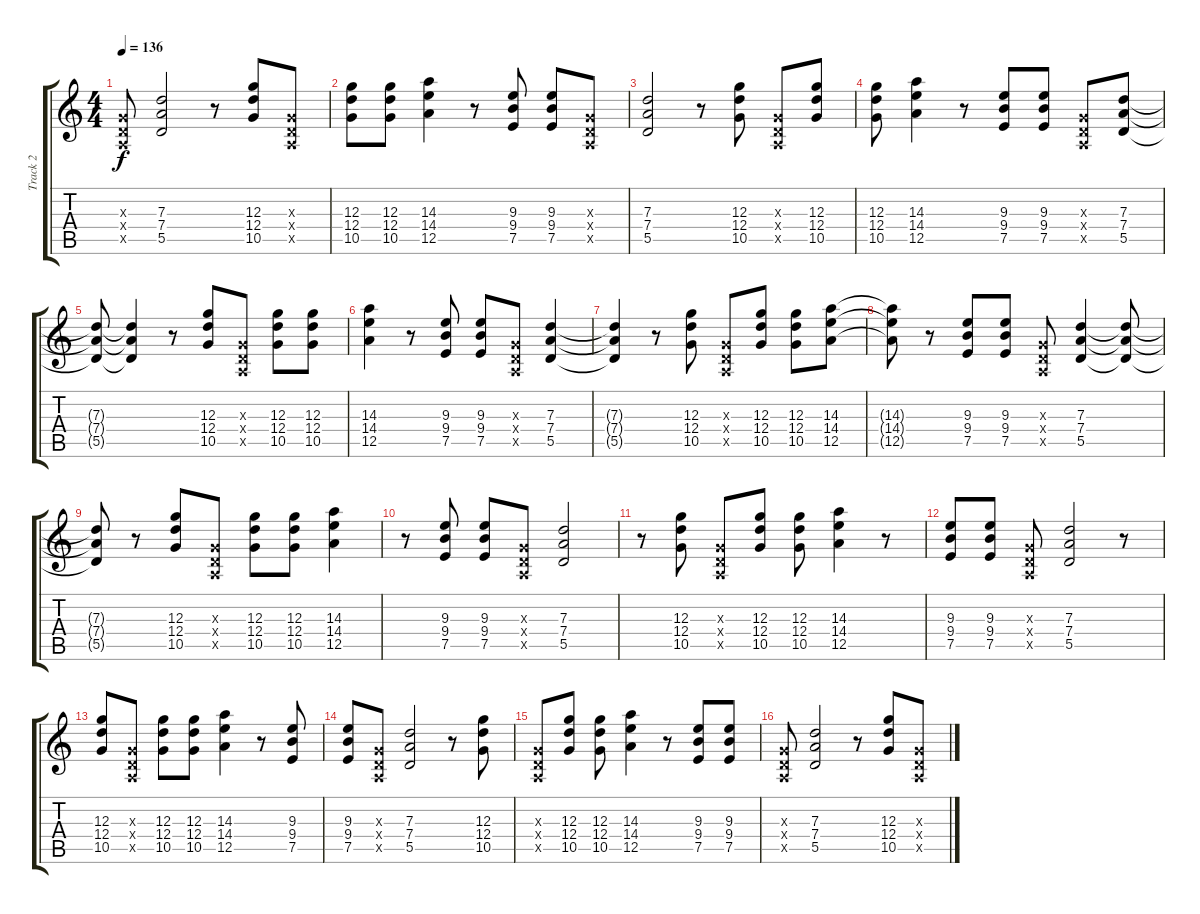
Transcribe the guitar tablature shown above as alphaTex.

\track ("Track 2" "Track 2") {instrument distortionguitar}
\staff {score tabs}
\tuning (E4 B3 G3 D3 A2 E2) {hide}
\ts (4 4)
\tempo 136
\clef g2
\ks c
(0.3{x} 0.4{x} 0.5{x}).8{dy f} (7.3 7.4 5.5).2 r.8 (12.3 12.4 10.5).8 (0.3{x} 0.4{x} 0.5{x}).8 |
(12.3 12.4 10.5).8 (12.3 12.4 10.5).8 (14.3 14.4 12.5).4 r.8 (9.3 9.4 7.5).8 (9.3 9.4 7.5).8 (0.3{x} 0.4{x} 0.5{x}).8 |
(7.3 7.4 5.5).2 r.8 (12.3 12.4 10.5).8 (0.3{x} 0.4{x} 0.5{x}).8 (12.3 12.4 10.5).8 |
(12.3 12.4 10.5).8 (14.3 14.4 12.5).4 r.8 (9.3 9.4 7.5).8 (9.3 9.4 7.5).8 (0.3{x} 0.4{x} 0.5{x}).8 (7.3 7.4 5.5).8 |
(7.3{t} 7.4{t} 5.5{t}).8 (7.3{t} 7.4{t} 5.5{t}).4 r.8 (12.3 12.4 10.5).8 (0.3{x} 0.4{x} 0.5{x}).8 (12.3 12.4 10.5).8 (12.3 12.4 10.5).8 |
(14.3 14.4 12.5).4 r.8 (9.3 9.4 7.5).8 (9.3 9.4 7.5).8 (0.3{x} 0.4{x} 0.5{x}).8 (7.3 7.4 5.5).4 |
(7.3{t} 7.4{t} 5.5{t}).4 r.8 (12.3 12.4 10.5).8 (0.3{x} 0.4{x} 0.5{x}).8 (12.3 12.4 10.5).8 (12.3 12.4 10.5).8 (14.3 14.4 12.5).8 |
(14.3{t} 14.4{t} 12.5{t}).8 r.8 (9.3 9.4 7.5).8 (9.3 9.4 7.5).8 (0.3{x} 0.4{x} 0.5{x}).8 (7.3 7.4 5.5).4 (7.3{t} 7.4{t} 5.5{t}).8 |
(7.3{t} 7.4{t} 5.5{t}).8 r.8 (12.3 12.4 10.5).8 (0.3{x} 0.4{x} 0.5{x}).8 (12.3 12.4 10.5).8 (12.3 12.4 10.5).8 (14.3 14.4 12.5).4 |
r.8 (9.3 9.4 7.5).8 (9.3 9.4 7.5).8 (0.3{x} 0.4{x} 0.5{x}).8 (7.3 7.4 5.5).2 |
r.8 (12.3 12.4 10.5).8 (0.3{x} 0.4{x} 0.5{x}).8 (12.3 12.4 10.5).8 (12.3 12.4 10.5).8 (14.3 14.4 12.5).4 r.8 |
(9.3 9.4 7.5).8 (9.3 9.4 7.5).8 (0.3{x} 0.4{x} 0.5{x}).8 (7.3 7.4 5.5).2 r.8 |
(12.3 12.4 10.5).8 (0.3{x} 0.4{x} 0.5{x}).8 (12.3 12.4 10.5).8 (12.3 12.4 10.5).8 (14.3 14.4 12.5).4 r.8 (9.3 9.4 7.5).8 |
(9.3 9.4 7.5).8 (0.3{x} 0.4{x} 0.5{x}).8 (7.3 7.4 5.5).2 r.8 (12.3 12.4 10.5).8 |
(0.3{x} 0.4{x} 0.5{x}).8 (12.3 12.4 10.5).8 (12.3 12.4 10.5).8 (14.3 14.4 12.5).4 r.8 (9.3 9.4 7.5).8 (9.3 9.4 7.5).8 |
(0.3{x} 0.4{x} 0.5{x}).8 (7.3 7.4 5.5).2 r.8 (12.3 12.4 10.5).8 (0.3{x} 0.4{x} 0.5{x}).8
